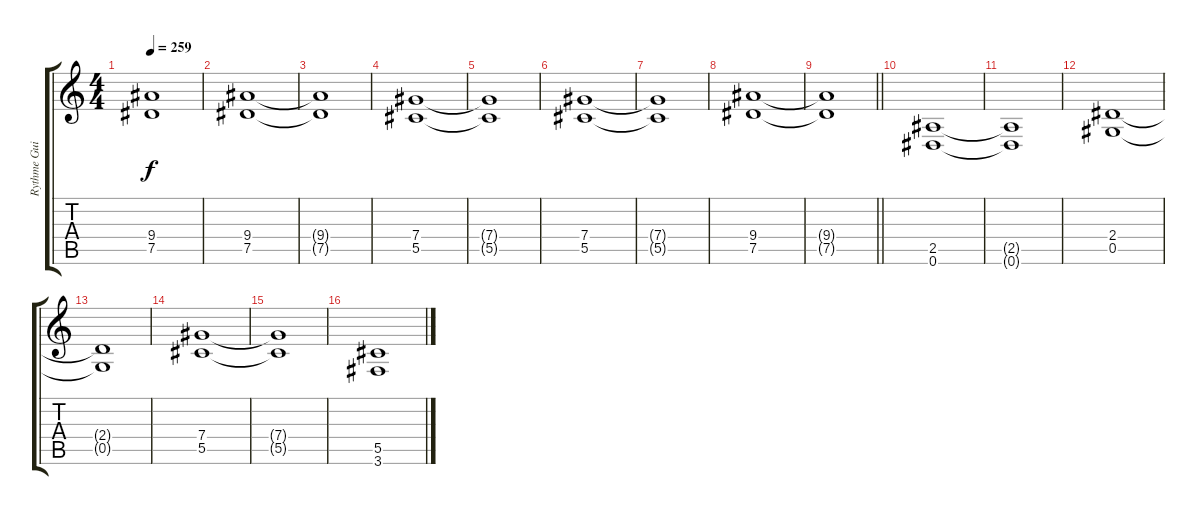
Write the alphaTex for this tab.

\track ("Rythme Guitar" "Rythme Gui") {instrument overdrivenguitar}
\staff {score tabs}
\tuning (Eb4 Bb3 Gb3 Db3 Ab2 Eb2) {hide}
\ts (4 4)
\tempo 259
\clef g2
\ks c
(9.4{t} 7.5{t}).1{dy f} |
(9.4 7.5).1 |
(9.4{t} 7.5{t}).1 |
(7.4 5.5).1 |
(7.4{t} 5.5{t}).1 |
(7.4 5.5).1 |
(7.4{t} 5.5{t}).1 |
(9.4 7.5).1 |
\barLineRight lightlight
(9.4{t} 7.5{t}).1 |
\section ("" "")
(2.5 0.6).1 |
(2.5{t} 0.6{t}).1 |
(2.4 0.5).1 |
(2.4{t} 0.5{t}).1 |
(7.4 5.5).1 |
(7.4{t} 5.5{t}).1 |
(5.5 3.6).1
